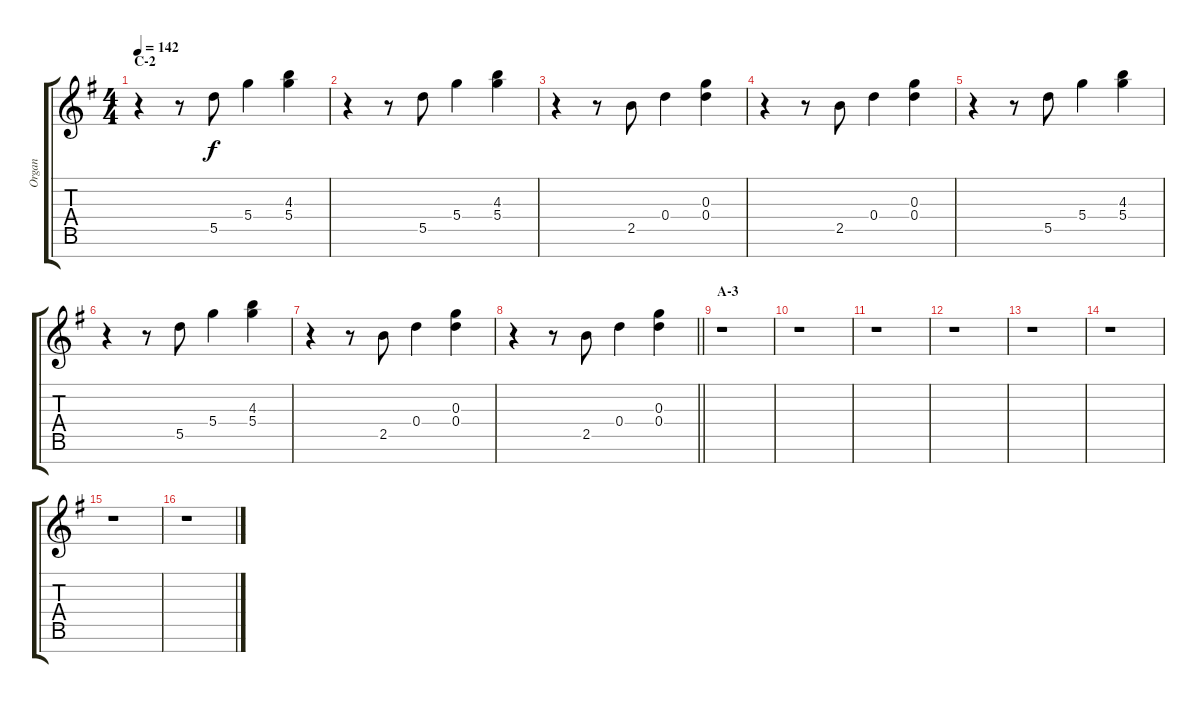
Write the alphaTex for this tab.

\track ("Organ" "Organ") {instrument rockorgan}
\staff {score tabs}
\tuning (E6 B5 G5 D5 A4 E4 B3) {hide}
\ts (4 4)
\section ("" "C-2")
\tempo 142
\clef g2
\ks g
r.4{dy f} r.8 5.5.8 5.4.4 (4.3 5.4).4 |
r.4 r.8 5.5.8 5.4.4 (4.3 5.4).4 |
r.4 r.8 2.5.8 0.4.4 (0.3 0.4).4 |
r.4 r.8 2.5.8 0.4.4 (0.3 0.4).4 |
r.4 r.8 5.5.8 5.4.4 (4.3 5.4).4 |
r.4 r.8 5.5.8 5.4.4 (4.3 5.4).4 |
r.4 r.8 2.5.8 0.4.4 (0.3 0.4).4 |
\barLineRight lightlight
r.4 r.8 2.5.8 0.4.4 (0.3 0.4).4 |
\section ("" "A-3")
r.1 |
r.1 |
r.1 |
r.1 |
r.1 |
r.1 |
r.1 |
r.1
